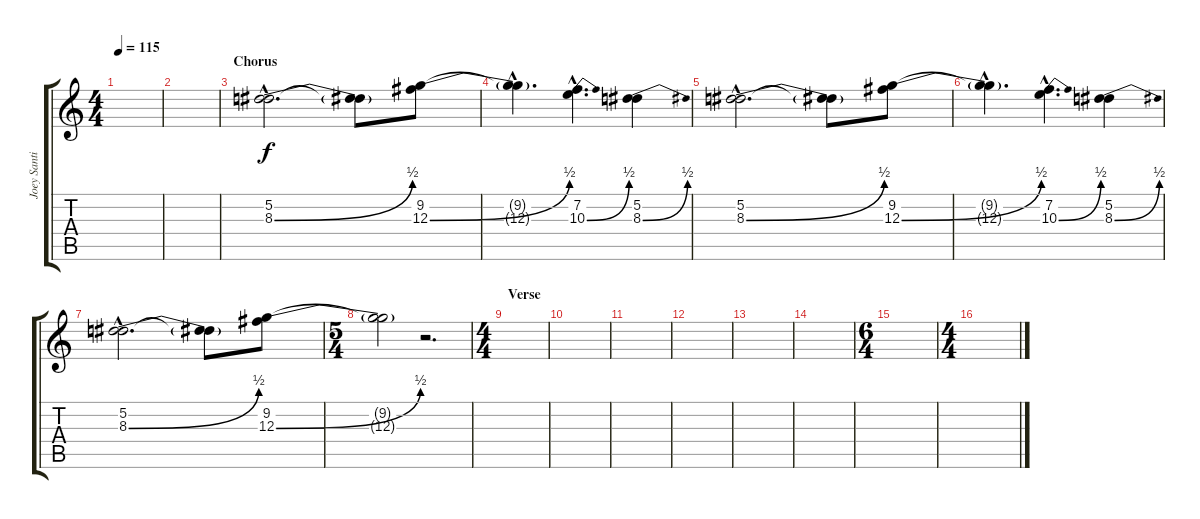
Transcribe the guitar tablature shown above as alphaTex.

\track ("Joey Santiago" "Joey Santi") {instrument distortionguitar}
\staff {score tabs}
\tuning (Eb4 Bb3 Gb3 Db3 Ab2 Eb2) {hide}
\ts (4 4)
\tempo 115
\clef g2
\ks c
|
|
\section ("" "Chorus")
(5.2{hac} 8.3{be (bend 0 0 60 2) hac}).2{d} (5.2{t} 8.3{t}).8 (9.2 12.3{be (bend 0 0 60 2)}).8 |
(9.2{hac t} 12.3{hac t}).4{d} (7.2{hac} 10.3{be (bend 0 0 60 2) hac}).4{d} (5.2 8.3{be (bend 0 0 60 2)}).4 |
(5.2{hac} 8.3{be (bend 0 0 60 2) hac}).2{d} (5.2{t} 8.3{t}).8 (9.2 12.3{be (bend 0 0 60 2)}).8 |
(9.2{hac t} 12.3{hac t}).4{d} (7.2{hac} 10.3{be (bend 0 0 60 2) hac}).4{d} (5.2 8.3{be (bend 0 0 60 2)}).4 |
(5.2{hac} 8.3{be (bend 0 0 60 2) hac}).2{d} (5.2{t} 8.3{t}).8 (9.2 12.3{be (bend 0 0 60 2)}).8 |
\ts (5 4)
(9.2{t} 12.3{t}).2 r.2{d} |
\ts (4 4)
\section ("" "Verse")
|
|
|
|
|
|
\ts (6 4)
|
\ts (4 4)
